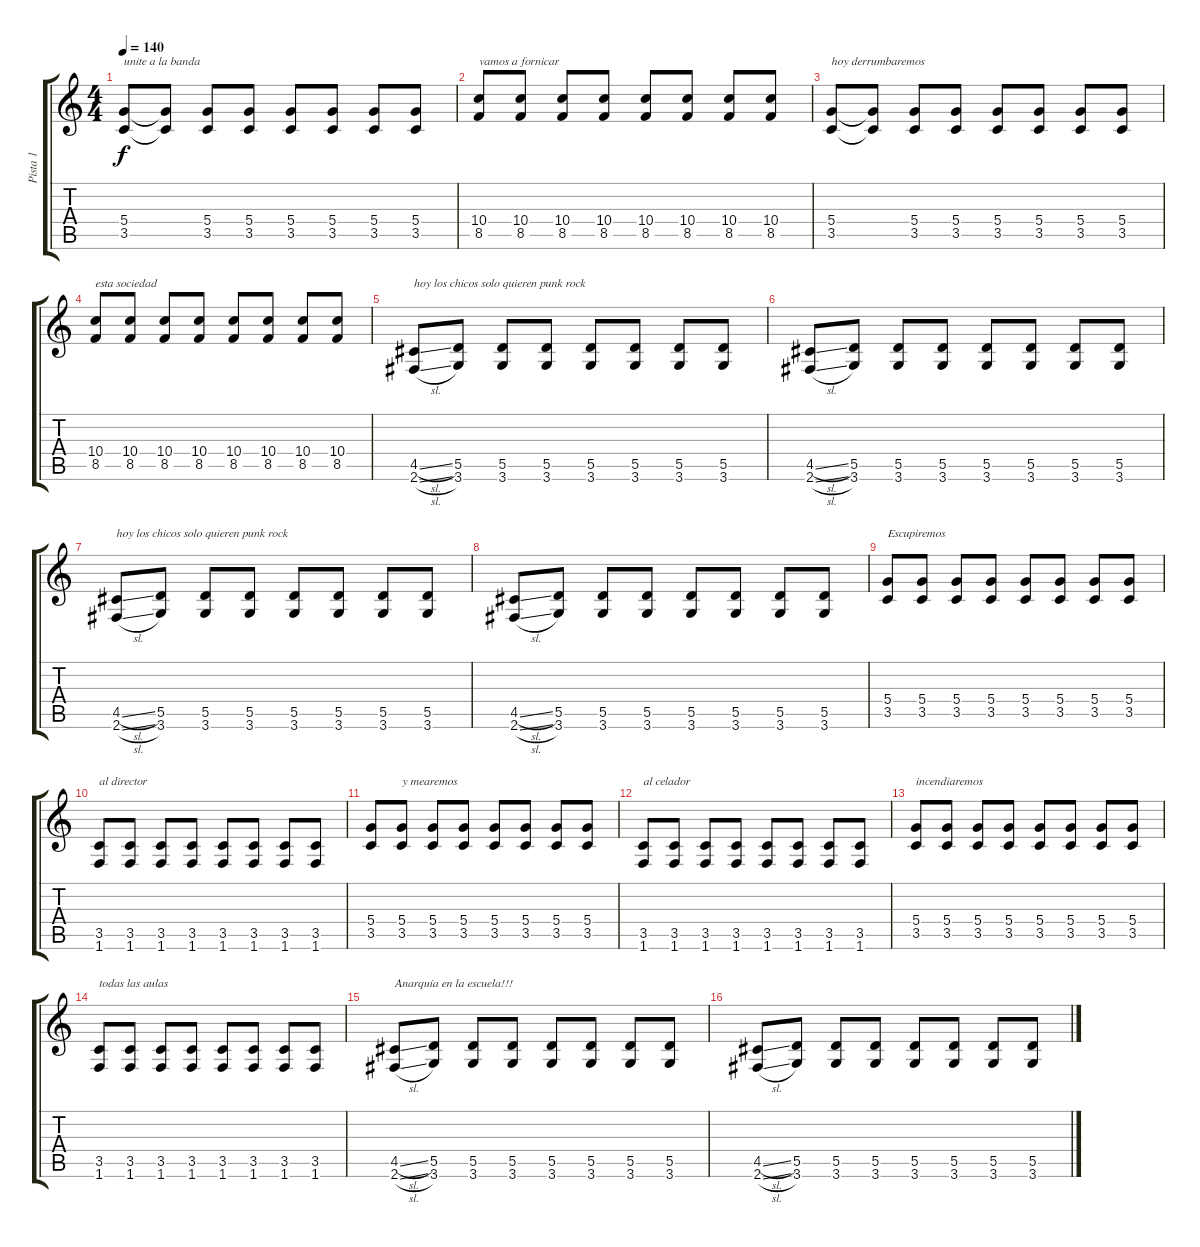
\track ("Pista 1" "Pista 1") {instrument overdrivenguitar}
\staff {score tabs}
\tuning (E4 B3 G3 D3 A2 E2) {hide}
\ts (4 4)
\tempo 140
\clef g2
\ks c
(5.4 3.5).8{txt "unite a la banda" dy f} (5.4{t} 3.5{t}).8 (5.4 3.5).8 (5.4 3.5).8 (5.4 3.5).8 (5.4 3.5).8 (5.4 3.5).8 (5.4 3.5).8 |
(10.4 8.5).8{txt "vamos a fornicar"} (10.4 8.5).8 (10.4 8.5).8 (10.4 8.5).8 (10.4 8.5).8 (10.4 8.5).8 (10.4 8.5).8 (10.4 8.5).8 |
(5.4 3.5).8{txt "hoy derrumbaremos"} (5.4{t} 3.5{t}).8 (5.4 3.5).8 (5.4 3.5).8 (5.4 3.5).8 (5.4 3.5).8 (5.4 3.5).8 (5.4 3.5).8 |
(10.4 8.5).8{txt "esta sociedad"} (10.4 8.5).8 (10.4 8.5).8 (10.4 8.5).8 (10.4 8.5).8 (10.4 8.5).8 (10.4 8.5).8 (10.4 8.5).8 |
(4.5{sl} 2.6{sl}).8{txt "hoy los chicos solo quieren punk rock"} (5.5 3.6).8 (5.5 3.6).8 (5.5 3.6).8 (5.5 3.6).8 (5.5 3.6).8 (5.5 3.6).8 (5.5 3.6).8 |
(4.5{sl} 2.6{sl}).8 (5.5 3.6).8 (5.5 3.6).8 (5.5 3.6).8 (5.5 3.6).8 (5.5 3.6).8 (5.5 3.6).8 (5.5 3.6).8 |
(4.5{sl} 2.6{sl}).8{txt "hoy los chicos solo quieren punk rock"} (5.5 3.6).8 (5.5 3.6).8 (5.5 3.6).8 (5.5 3.6).8 (5.5 3.6).8 (5.5 3.6).8 (5.5 3.6).8 |
(4.5{sl} 2.6{sl}).8 (5.5 3.6).8 (5.5 3.6).8 (5.5 3.6).8 (5.5 3.6).8 (5.5 3.6).8 (5.5 3.6).8 (5.5 3.6).8 |
(5.4 3.5).8{txt "Escupiremos "} (5.4 3.5).8 (5.4 3.5).8 (5.4 3.5).8 (5.4 3.5).8 (5.4 3.5).8 (5.4 3.5).8 (5.4 3.5).8 |
(3.5 1.6).8{txt "al director"} (3.5 1.6).8 (3.5 1.6).8 (3.5 1.6).8 (3.5 1.6).8 (3.5 1.6).8 (3.5 1.6).8 (3.5 1.6).8 |
(5.4 3.5).8 (5.4 3.5).8{txt "y mearemos"} (5.4 3.5).8 (5.4 3.5).8 (5.4 3.5).8 (5.4 3.5).8 (5.4 3.5).8 (5.4 3.5).8 |
(3.5 1.6).8{txt "al celador"} (3.5 1.6).8 (3.5 1.6).8 (3.5 1.6).8 (3.5 1.6).8 (3.5 1.6).8 (3.5 1.6).8 (3.5 1.6).8 |
(5.4 3.5).8{txt "incendiaremos"} (5.4 3.5).8 (5.4 3.5).8 (5.4 3.5).8 (5.4 3.5).8 (5.4 3.5).8 (5.4 3.5).8 (5.4 3.5).8 |
(3.5 1.6).8{txt "todas las aulas"} (3.5 1.6).8 (3.5 1.6).8 (3.5 1.6).8 (3.5 1.6).8 (3.5 1.6).8 (3.5 1.6).8 (3.5 1.6).8 |
(4.5{sl} 2.6{sl}).8{txt "Anarquía en la escuela!!!"} (5.5 3.6).8 (5.5 3.6).8 (5.5 3.6).8 (5.5 3.6).8 (5.5 3.6).8 (5.5 3.6).8 (5.5 3.6).8 |
(4.5{sl} 2.6{sl}).8 (5.5 3.6).8 (5.5 3.6).8 (5.5 3.6).8 (5.5 3.6).8 (5.5 3.6).8 (5.5 3.6).8 (5.5 3.6).8
